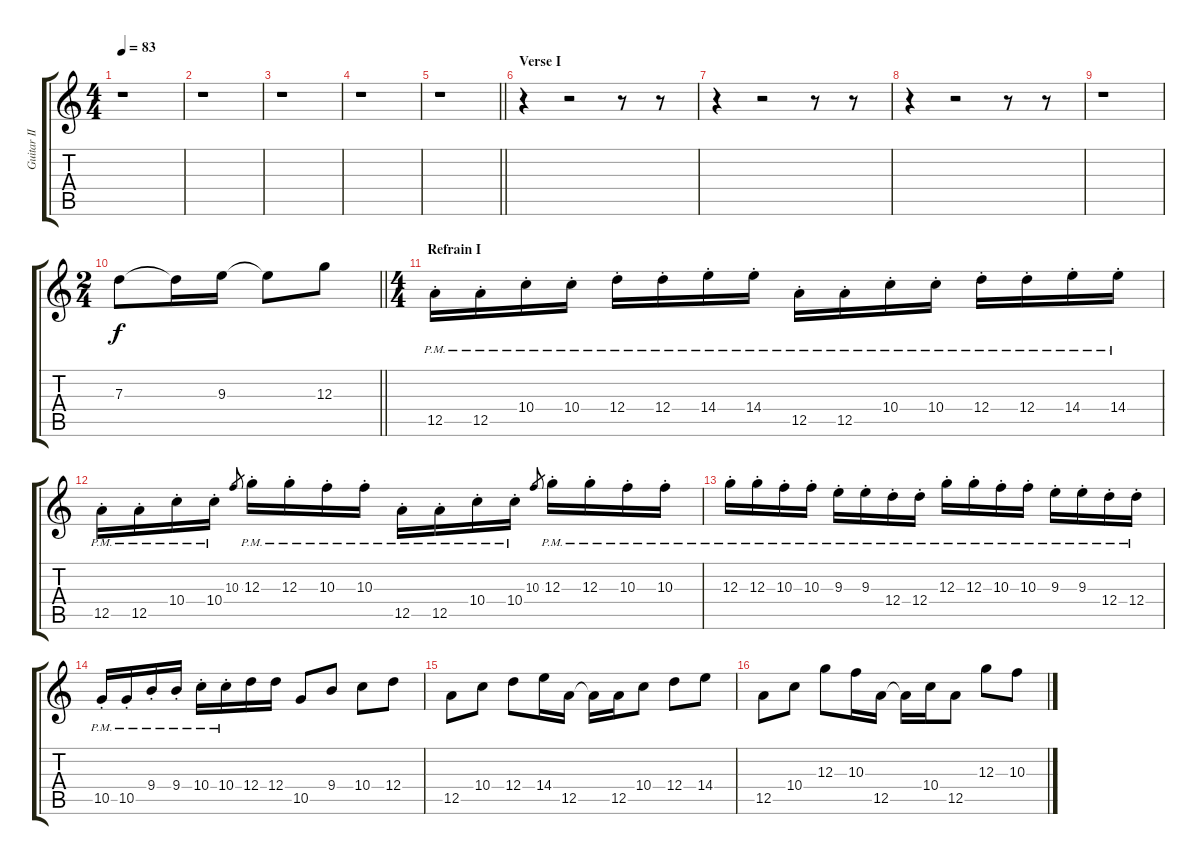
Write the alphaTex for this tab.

\track ("Guitar II" "Guitar II") {instrument distortionguitar}
\staff {score tabs}
\tuning (E4 B3 G3 D3 A2 E2) {hide}
\ts (4 4)
\tempo 83
\clef g2
\ks c
r.1{dy f} |
r.1 |
r.1 |
r.1 |
\barLineRight lightlight
r.1 |
\section ("" "Verse I")
r.4 r.2 r.8 r.8 |
r.4 r.2 r.8 r.8 |
r.4 r.2 r.8 r.8 |
r.1 |
\ts (2 4)
\barLineRight lightlight
7.3.8 7.3{t}.16 9.3.16 9.3{t}.8 12.3.8 |
\ts (4 4)
\section ("" "Refrain I")
12.5{pm st}.16 12.5{pm st}.16 10.4{pm st}.16 10.4{pm st}.16 12.4{pm st}.16 12.4{pm st}.16 14.4{pm st}.16 14.4{pm st}.16 12.5{pm st}.16 12.5{pm st}.16 10.4{pm st}.16 10.4{pm st}.16 12.4{pm st}.16 12.4{pm st}.16 14.4{pm st}.16 14.4{pm st}.16 |
12.5{pm st}.16 12.5{pm st}.16 10.4{pm st}.16 10.4{pm st}.16 10.3.8{gr} 12.3{pm st}.16 12.3{pm st}.16 10.3{pm st}.16 10.3{pm st}.16 12.5{pm st}.16 12.5{pm st}.16 10.4{pm st}.16 10.4{pm st}.16 10.3.8{gr} 12.3{pm st}.16 12.3{pm st}.16 10.3{pm st}.16 10.3{pm st}.16 |
12.3{pm st}.16 12.3{pm st}.16 10.3{pm st}.16 10.3{pm st}.16 9.3{pm st}.16 9.3{pm st}.16 12.4{pm st}.16 12.4{pm st}.16 12.3{pm st}.16 12.3{pm st}.16 10.3{pm st}.16 10.3{pm st}.16 9.3{pm st}.16 9.3{pm st}.16 12.4{pm st}.16 12.4{pm st}.16 |
10.5{pm st}.16 10.5{pm st}.16 9.4{pm st}.16 9.4{pm st}.16 10.4{pm st}.16 10.4{pm st}.16 12.4.16 12.4.16 10.5.8 9.4.8 10.4.8 12.4.8 |
12.5.8 10.4.8 12.4.8 14.4.16 12.5.16 12.5{t}.16 12.5.16 10.4.8 12.4.8 14.4.8 |
12.5.8 10.4.8 12.3.8 10.3.16 12.5.16 12.5{t}.16 10.4.16 12.5.8 12.3.8 10.3.8
